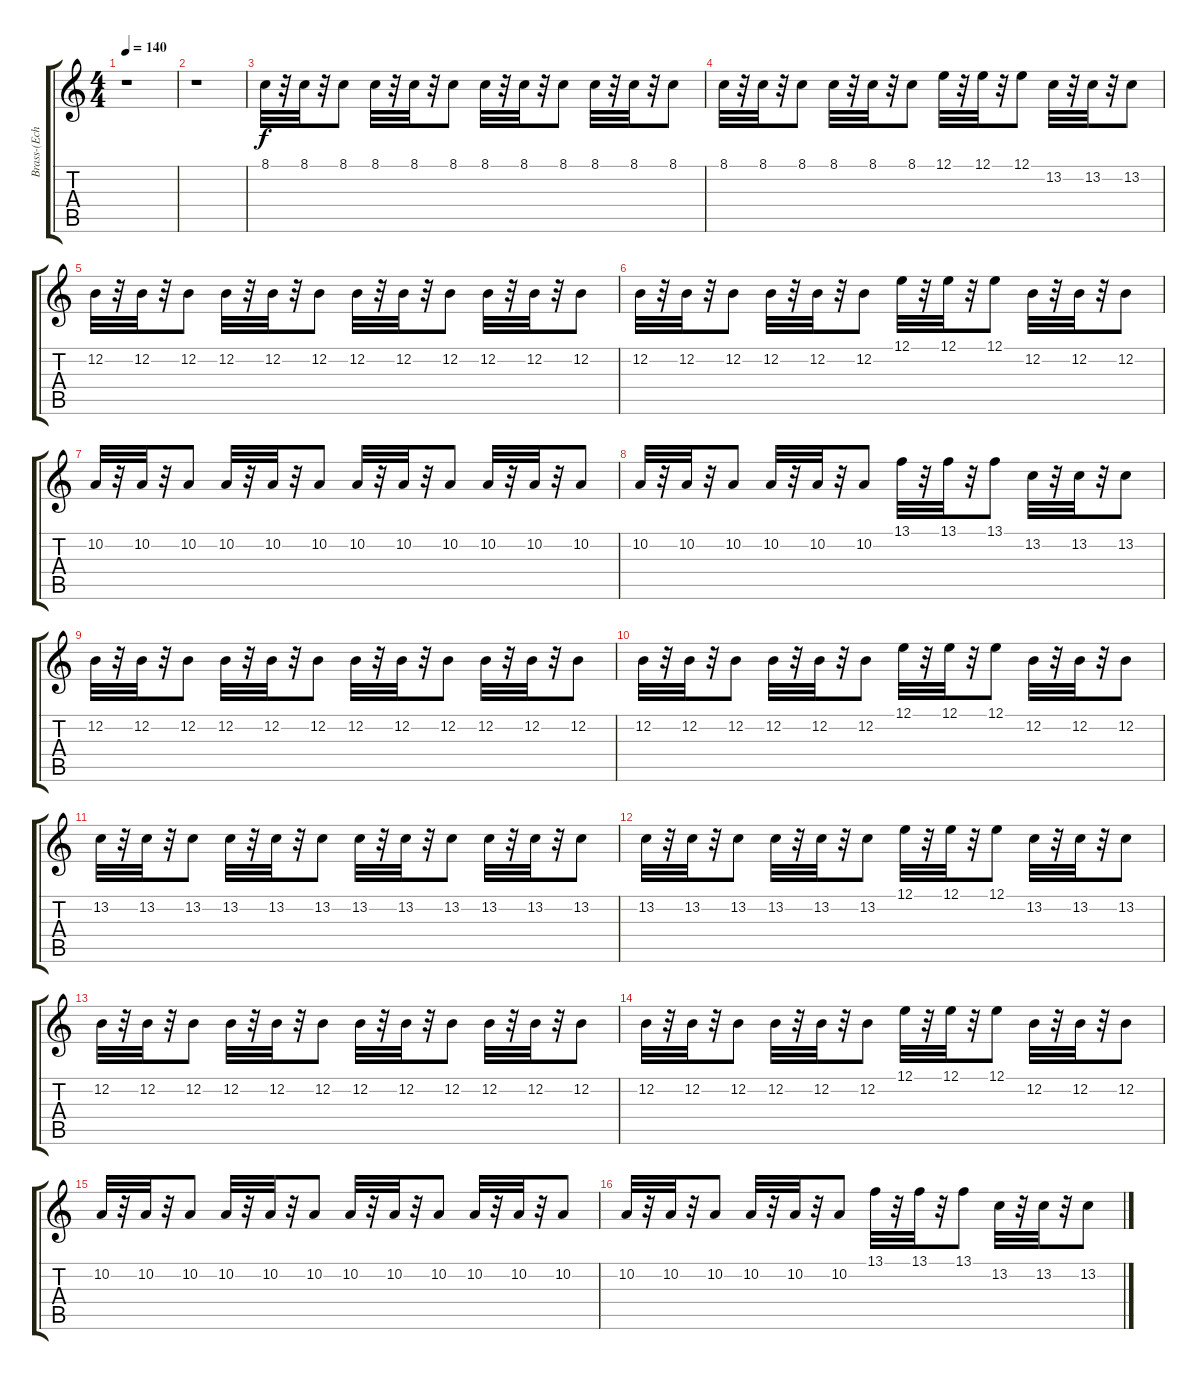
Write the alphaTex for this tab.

\track ("Brass-(Echo)" "Brass-(Ech") {instrument synthbrass1}
\staff {score tabs}
\tuning (E4 B3 G3 D3 A2 E2) {hide}
\ts (4 4)
\tempo 140
\clef g2
\ks c
r.1{dy f} |
r.1 |
8.1.32 r.32 8.1.32 r.32 8.1.8 8.1.32 r.32 8.1.32 r.32 8.1.8 8.1.32 r.32 8.1.32 r.32 8.1.8 8.1.32 r.32 8.1.32 r.32 8.1.8 |
8.1.32 r.32 8.1.32 r.32 8.1.8 8.1.32 r.32 8.1.32 r.32 8.1.8 12.1.32 r.32 12.1.32 r.32 12.1.8 13.2.32 r.32 13.2.32 r.32 13.2.8 |
12.2.32 r.32 12.2.32 r.32 12.2.8 12.2.32 r.32 12.2.32 r.32 12.2.8 12.2.32 r.32 12.2.32 r.32 12.2.8 12.2.32 r.32 12.2.32 r.32 12.2.8 |
12.2.32 r.32 12.2.32 r.32 12.2.8 12.2.32 r.32 12.2.32 r.32 12.2.8 12.1.32 r.32 12.1.32 r.32 12.1.8 12.2.32 r.32 12.2.32 r.32 12.2.8 |
10.2.32 r.32 10.2.32 r.32 10.2.8 10.2.32 r.32 10.2.32 r.32 10.2.8 10.2.32 r.32 10.2.32 r.32 10.2.8 10.2.32 r.32 10.2.32 r.32 10.2.8 |
10.2.32 r.32 10.2.32 r.32 10.2.8 10.2.32 r.32 10.2.32 r.32 10.2.8 13.1.32 r.32 13.1.32 r.32 13.1.8 13.2.32 r.32 13.2.32 r.32 13.2.8 |
12.2.32 r.32 12.2.32 r.32 12.2.8 12.2.32 r.32 12.2.32 r.32 12.2.8 12.2.32 r.32 12.2.32 r.32 12.2.8 12.2.32 r.32 12.2.32 r.32 12.2.8 |
12.2.32 r.32 12.2.32 r.32 12.2.8 12.2.32 r.32 12.2.32 r.32 12.2.8 12.1.32 r.32 12.1.32 r.32 12.1.8 12.2.32 r.32 12.2.32 r.32 12.2.8 |
13.2.32 r.32 13.2.32 r.32 13.2.8 13.2.32 r.32 13.2.32 r.32 13.2.8 13.2.32 r.32 13.2.32 r.32 13.2.8 13.2.32 r.32 13.2.32 r.32 13.2.8 |
13.2.32 r.32 13.2.32 r.32 13.2.8 13.2.32 r.32 13.2.32 r.32 13.2.8 12.1.32 r.32 12.1.32 r.32 12.1.8 13.2.32 r.32 13.2.32 r.32 13.2.8 |
12.2.32 r.32 12.2.32 r.32 12.2.8 12.2.32 r.32 12.2.32 r.32 12.2.8 12.2.32 r.32 12.2.32 r.32 12.2.8 12.2.32 r.32 12.2.32 r.32 12.2.8 |
12.2.32 r.32 12.2.32 r.32 12.2.8 12.2.32 r.32 12.2.32 r.32 12.2.8 12.1.32 r.32 12.1.32 r.32 12.1.8 12.2.32 r.32 12.2.32 r.32 12.2.8 |
10.2.32 r.32 10.2.32 r.32 10.2.8 10.2.32 r.32 10.2.32 r.32 10.2.8 10.2.32 r.32 10.2.32 r.32 10.2.8 10.2.32 r.32 10.2.32 r.32 10.2.8 |
10.2.32 r.32 10.2.32 r.32 10.2.8 10.2.32 r.32 10.2.32 r.32 10.2.8 13.1.32 r.32 13.1.32 r.32 13.1.8 13.2.32 r.32 13.2.32 r.32 13.2.8
